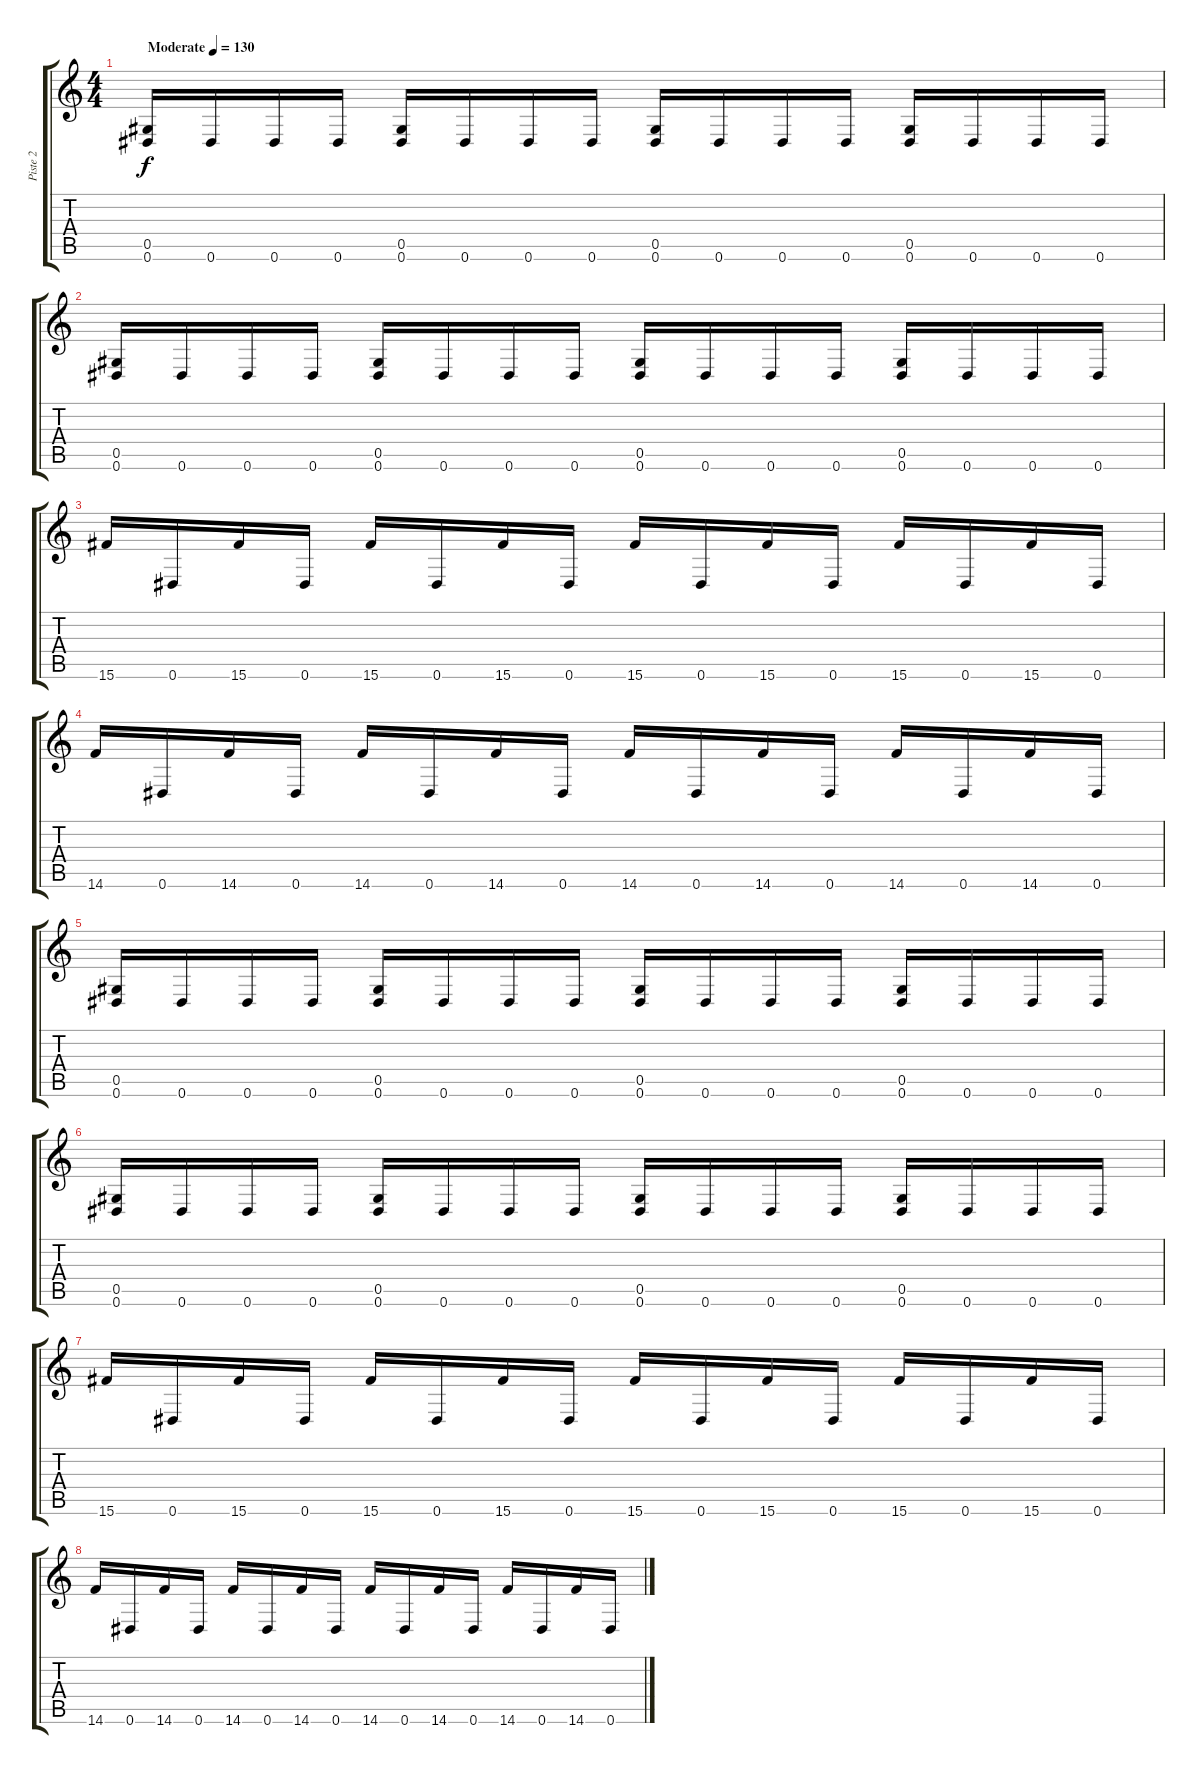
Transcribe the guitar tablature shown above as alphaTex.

\track ("Piste 2" "Piste 2") {instrument distortionguitar}
\staff {score tabs}
\tuning (Eb4 Bb3 Gb3 Db3 Ab2 Eb2) {hide}
\ts (4 4)
\tempo (130 "Moderate")
\clef g2
\ks c
(0.5 0.6).16{dy f instrument distortionguitar} 0.6.16 0.6.16 0.6.16 (0.5 0.6).16 0.6.16 0.6.16 0.6.16 (0.5 0.6).16 0.6.16 0.6.16 0.6.16 (0.5 0.6).16 0.6.16 0.6.16 0.6.16 |
(0.5 0.6).16 0.6.16 0.6.16 0.6.16 (0.5 0.6).16 0.6.16 0.6.16 0.6.16 (0.5 0.6).16 0.6.16 0.6.16 0.6.16 (0.5 0.6).16 0.6.16 0.6.16 0.6.16 |
15.6.16 0.6.16 15.6.16 0.6.16 15.6.16 0.6.16 15.6.16 0.6.16 15.6.16 0.6.16 15.6.16 0.6.16 15.6.16 0.6.16 15.6.16 0.6.16 |
14.6.16 0.6.16 14.6.16 0.6.16 14.6.16 0.6.16 14.6.16 0.6.16 14.6.16 0.6.16 14.6.16 0.6.16 14.6.16 0.6.16 14.6.16 0.6.16 |
(0.5 0.6).16 0.6.16 0.6.16 0.6.16 (0.5 0.6).16 0.6.16 0.6.16 0.6.16 (0.5 0.6).16 0.6.16 0.6.16 0.6.16 (0.5 0.6).16 0.6.16 0.6.16 0.6.16 |
(0.5 0.6).16 0.6.16 0.6.16 0.6.16 (0.5 0.6).16 0.6.16 0.6.16 0.6.16 (0.5 0.6).16 0.6.16 0.6.16 0.6.16 (0.5 0.6).16 0.6.16 0.6.16 0.6.16 |
15.6.16 0.6.16 15.6.16 0.6.16 15.6.16 0.6.16 15.6.16 0.6.16 15.6.16 0.6.16 15.6.16 0.6.16 15.6.16 0.6.16 15.6.16 0.6.16 |
14.6.16 0.6.16 14.6.16 0.6.16 14.6.16 0.6.16 14.6.16 0.6.16 14.6.16 0.6.16 14.6.16 0.6.16 14.6.16 0.6.16 14.6.16 0.6.16
